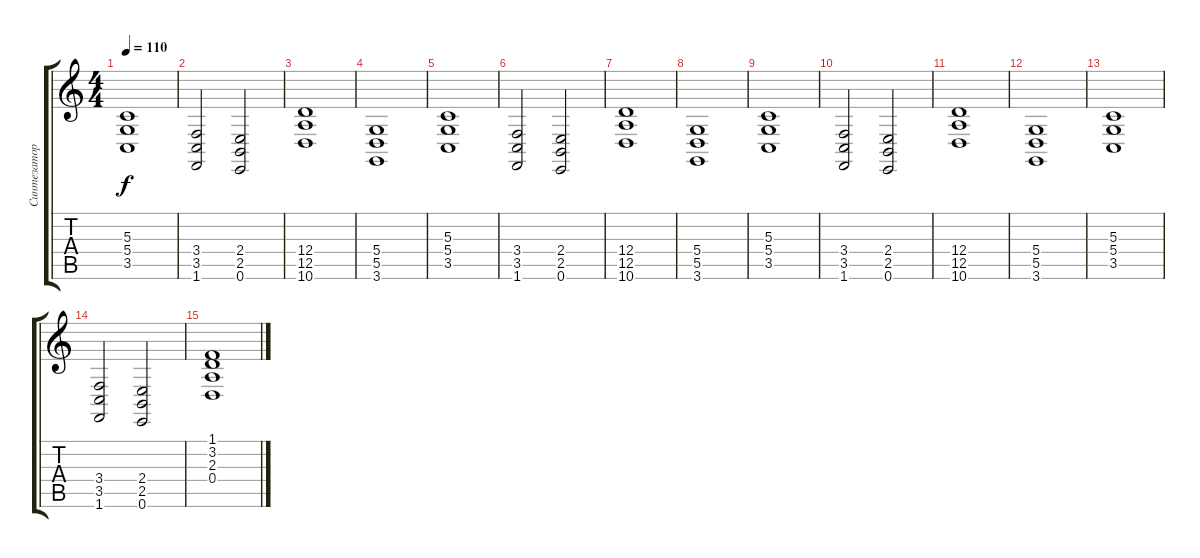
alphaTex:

\track ("Синтезатор" "Синтезатор") {instrument synthstrings1}
\staff {score tabs}
\tuning (E4 B3 G3 D3 A2 E2) {hide}
\ts (4 4)
\tempo 110
\clef g2
\ks c
(5.3 5.4 3.5).1{dy f} |
(3.4 3.5 1.6).2 (2.4 2.5 0.6).2 |
(12.4 12.5 10.6).1 |
(5.4 5.5 3.6).1 |
(5.3 5.4 3.5).1 |
(3.4 3.5 1.6).2 (2.4 2.5 0.6).2 |
(12.4 12.5 10.6).1 |
(5.4 5.5 3.6).1 |
(5.3 5.4 3.5).1 |
(3.4 3.5 1.6).2 (2.4 2.5 0.6).2 |
(12.4 12.5 10.6).1 |
(5.4 5.5 3.6).1 |
(5.3 5.4 3.5).1 |
(3.4 3.5 1.6).2 (2.4 2.5 0.6).2 |
(1.1 3.2 2.3 0.4).1
